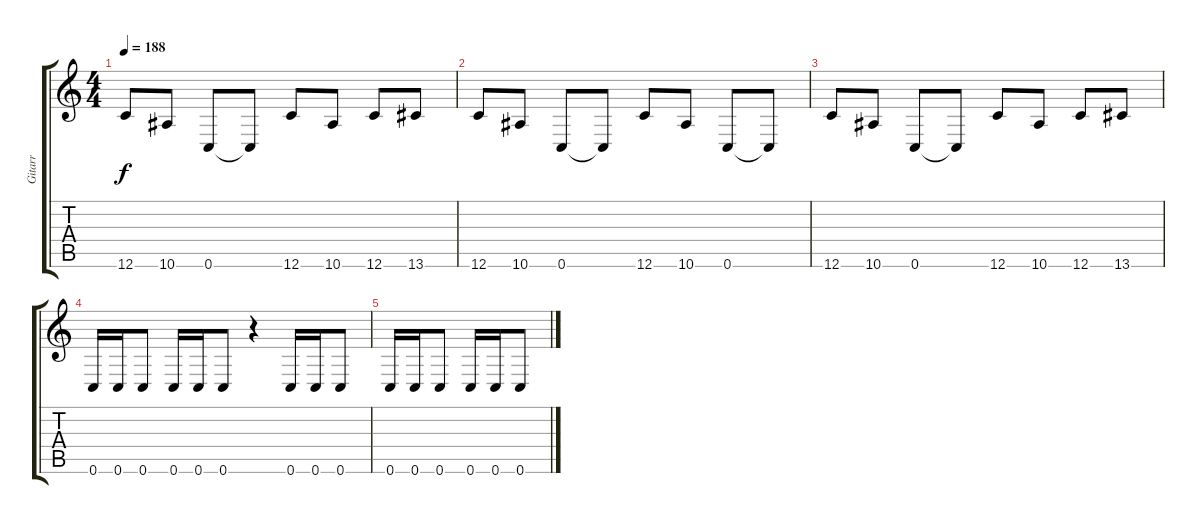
\track ("Gitarr" "Gitarr") {instrument distortionguitar}
\staff {score tabs}
\tuning (D4 A3 F3 C3 G2 C2) {hide}
\ts (4 4)
\tempo 188
\clef g2
\ks c
12.6.8{dy f} 10.6.8 0.6.8 0.6{t}.8 12.6.8 10.6.8 12.6.8 13.6.8 |
12.6.8 10.6.8 0.6.8 0.6{t}.8 12.6.8 10.6.8 0.6.8 0.6{t}.8 |
12.6.8 10.6.8 0.6.8 0.6{t}.8 12.6.8 10.6.8 12.6.8 13.6.8 |
0.6.16 0.6.16 0.6.8 0.6.16 0.6.16 0.6.8 r.4 0.6.16 0.6.16 0.6.8 |
0.6.16 0.6.16 0.6.8 0.6.16 0.6.16 0.6.8
